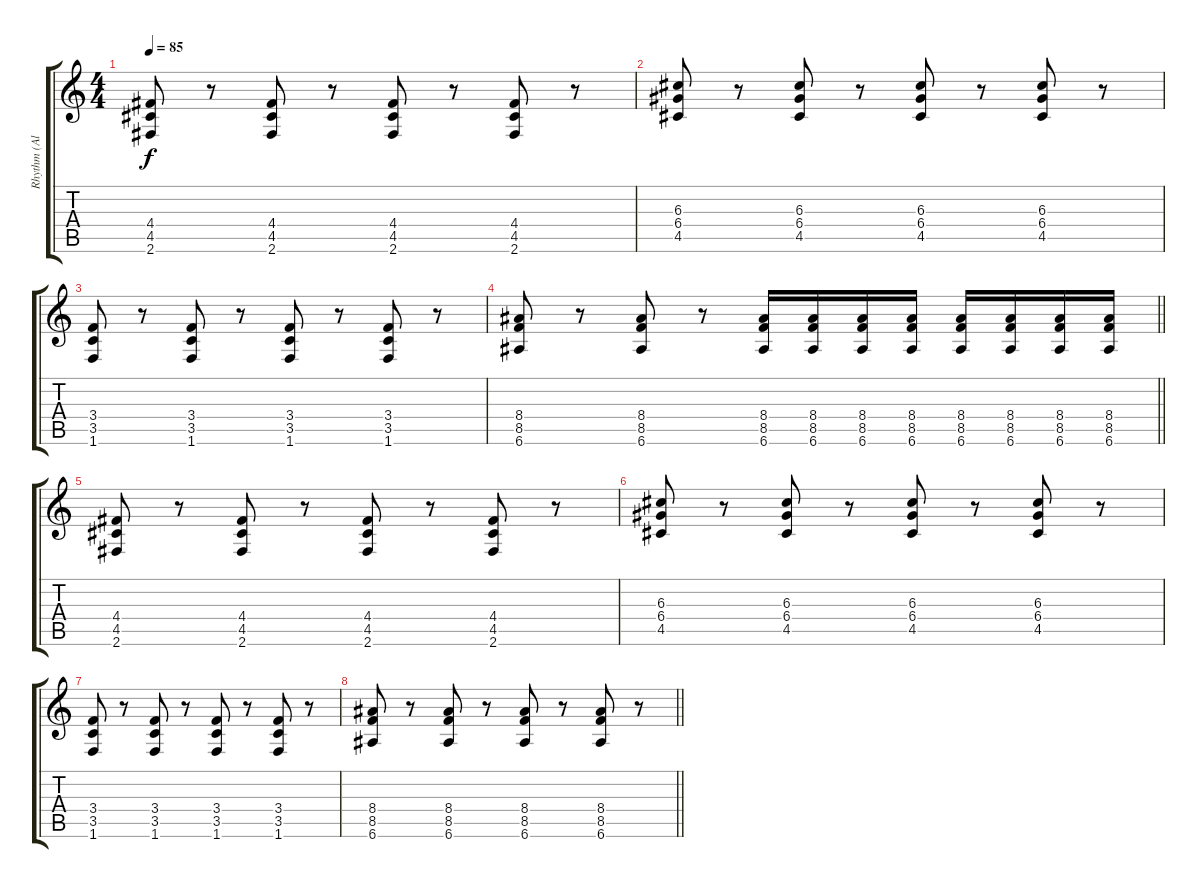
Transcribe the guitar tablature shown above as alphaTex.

\track ("Rhythm (Alex)" "Rhythm (Al") {instrument overdrivenguitar}
\staff {score tabs}
\tuning (E4 B3 G3 D3 A2 E2) {hide}
\ts (4 4)
\tempo 85
\clef g2
\ks c
(4.4 4.5 2.6).8{dy f} r.8 (4.4 4.5 2.6).8 r.8 (4.4 4.5 2.6).8 r.8 (4.4 4.5 2.6).8 r.8 |
(6.3 6.4 4.5).8 r.8 (6.3 6.4 4.5).8 r.8 (6.3 6.4 4.5).8 r.8 (6.3 6.4 4.5).8 r.8 |
(3.4 3.5 1.6).8 r.8 (3.4 3.5 1.6).8 r.8 (3.4 3.5 1.6).8 r.8 (3.4 3.5 1.6).8 r.8 |
\barLineRight lightlight
(8.4 8.5 6.6).8 r.8 (8.4 8.5 6.6).8 r.8 (8.4 8.5 6.6).16 (8.4 8.5 6.6).16 (8.4 8.5 6.6).16 (8.4 8.5 6.6).16 (8.4 8.5 6.6).16 (8.4 8.5 6.6).16 (8.4 8.5 6.6).16 (8.4 8.5 6.6).16 |
(4.4 4.5 2.6).8 r.8 (4.4 4.5 2.6).8 r.8 (4.4 4.5 2.6).8 r.8 (4.4 4.5 2.6).8 r.8 |
(6.3 6.4 4.5).8 r.8 (6.3 6.4 4.5).8 r.8 (6.3 6.4 4.5).8 r.8 (6.3 6.4 4.5).8 r.8 |
(3.4 3.5 1.6).8 r.8 (3.4 3.5 1.6).8 r.8 (3.4 3.5 1.6).8 r.8 (3.4 3.5 1.6).8 r.8 |
\barLineRight lightlight
(8.4 8.5 6.6).8 r.8 (8.4 8.5 6.6).8 r.8 (8.4 8.5 6.6).8 r.8 (8.4 8.5 6.6).8 r.8
